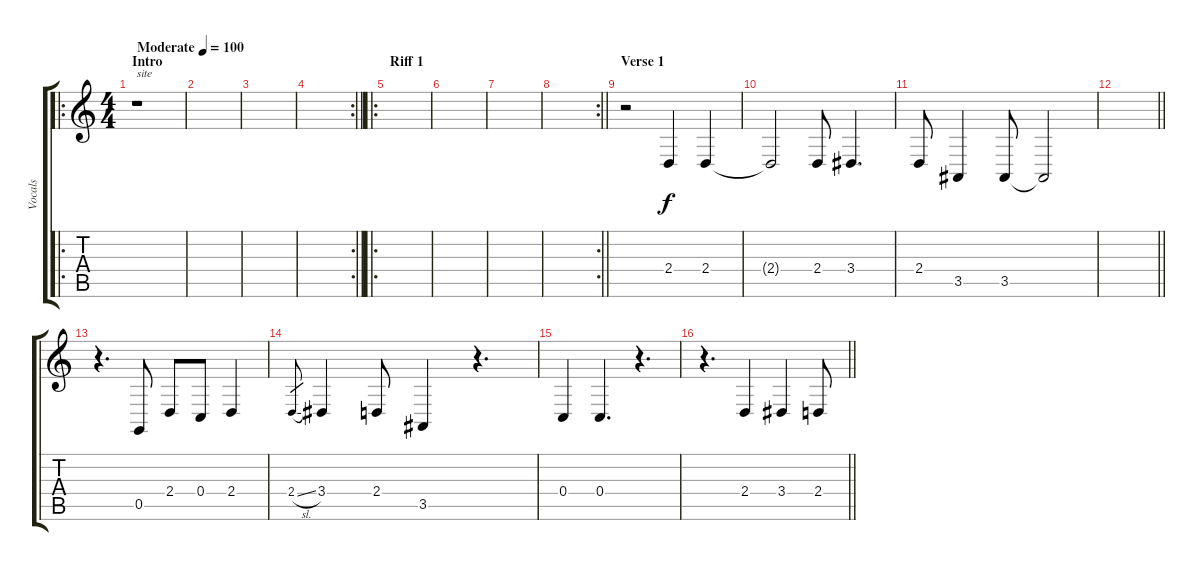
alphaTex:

\track ("Vocals" "Vocals") {instrument pad4choir}
\staff {score tabs}
\tuning (D4 A3 F3 C3 G2 D2) {hide}
\ro
\ts (4 4)
\section ("" "Intro")
\tempo (100 "Moderate")
\clef g2
\ks c
r.1{txt "site" dy f instrument pad4choir} |
|
|
\rc 2
\barLineRight lightlight
|
\ro
\section ("" "Riff 1")
|
|
|
\rc 2
\barLineRight lightlight
|
\section ("" "Verse 1")
r.2 2.4.4 2.4.4 |
2.4{t}.2 2.4.8 3.4.4{d} |
2.4.8 3.5.4 3.5.8 3.5{t}.2 |
\barLineRight lightlight
|
r.4{d} 0.5.8 2.4.8 0.4.8 2.4.4 |
2.4{sl}.8{gr} 3.4.4 2.4.8 3.5.4 r.4{d} |
0.4.4 0.4.4{d} r.4{d} |
\barLineRight lightlight
r.4{d} 2.4.4 3.4.4 2.4.8
